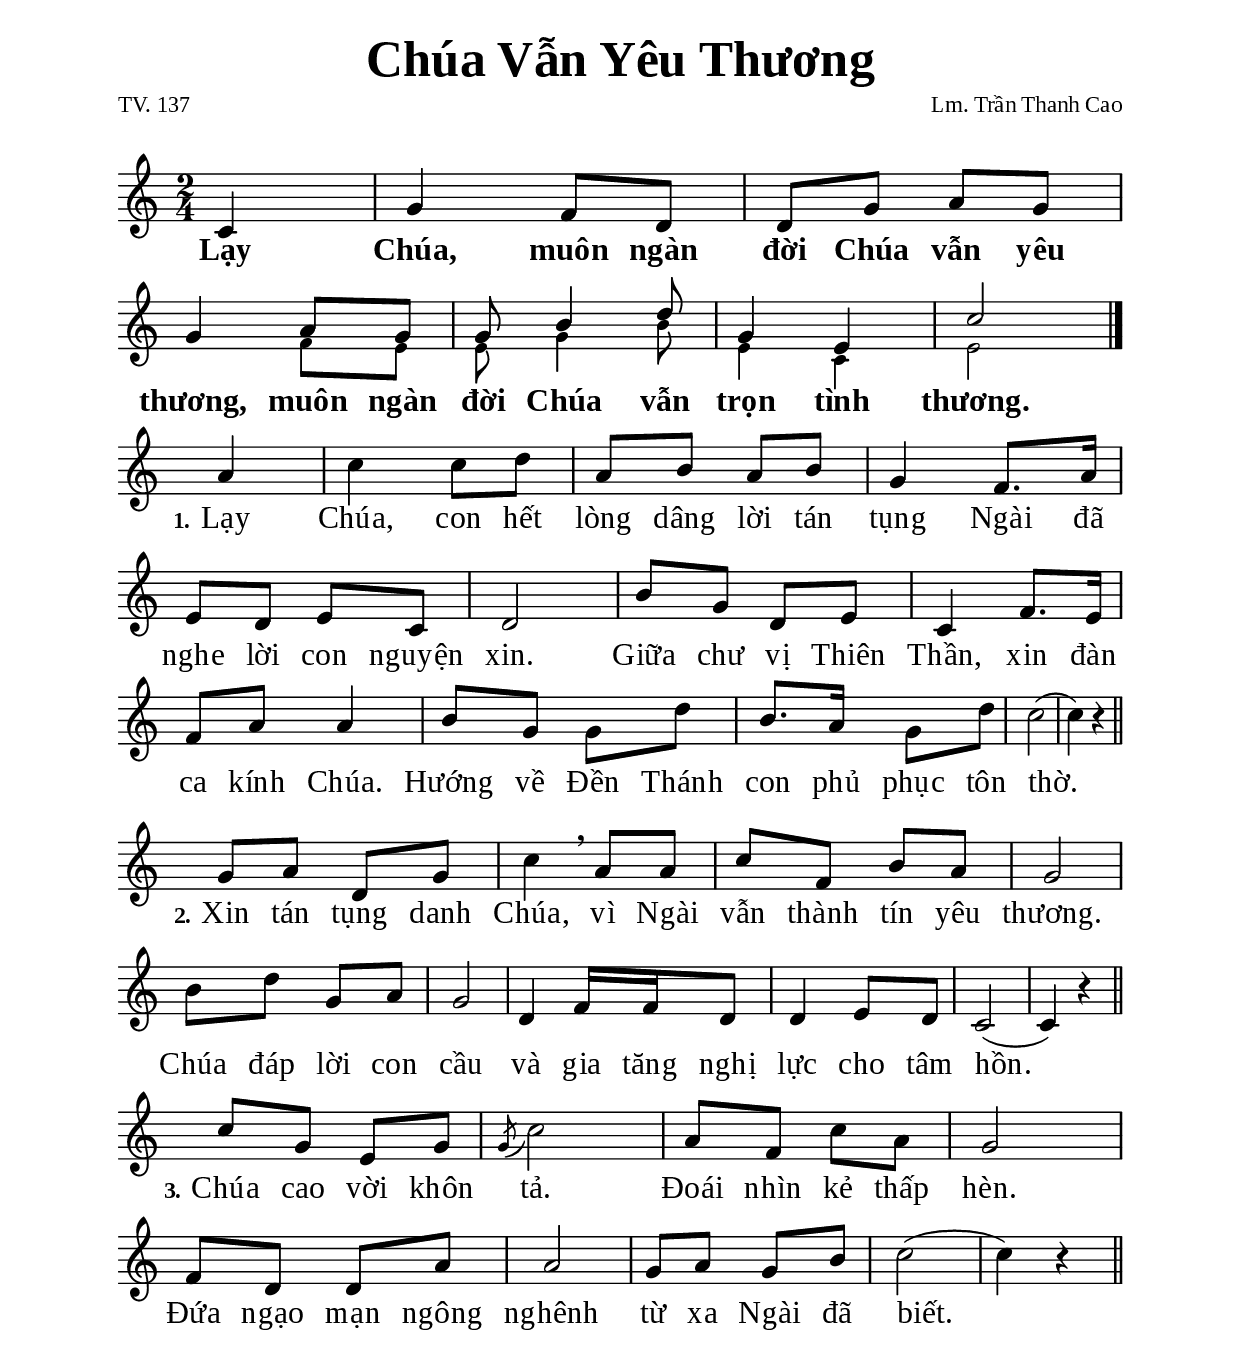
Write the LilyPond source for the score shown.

% Cài đặt chung
\version "2.20.0"
\include "english.ly"

\header {
  title = \markup { \fontsize #3 "Chúa Vẫn Yêu Thương" }
  poet = "TV. 137"
  composer = "Lm. Trần Thanh Cao"
  arranger = " "
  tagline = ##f
}

\paper {
  #(set-paper-size "a4")
  top-margin = 10\mm
  bottom-margin = 10\mm
  left-margin = 20\mm
  right-margin = 20\mm
  indent = #0
  #(define fonts
    (make-pango-font-tree
      "Liberation Serif"
      "Liberation Serif"
      "Liberation Serif"
      (/ 20 20)))
  page-count = #1
}

% Nhạc điệp khúc
nhacDiepKhucSop = \relative c' {
  \partial 4 c4 |
  g' f8 d |
  d g a g |
  g4 a8 g |
  g b4 d8 |
  g,4 e |
  c'2 \bar "|."
}

nhacDiepKhucBas = \relative c' {
  \override NoteHead.font-size = #-2
  \skip 4
  \skip 2
  \skip 2
  \skip 4 f8 e |
  e g4 b8 |
  e,4 c |
  e2
}

% Nhạc phiên khúc
nhacPhienKhucMot = \relative c'' {
  \partial 4 a4 |
  c c8 d |
  a b a b |
  g4 f8. a16 |
  e8 d e c |
  d2 |
  b'8 g d e |
  c4 f8. e16 |
  f8 a a4 |
  b8 g g d' |
  b8. a16 g8 d' |
  c2 ( |
  c4) r \bar "||"
}

nhacPhienKhucHai = \relative c'' {
  g8 a d, g |
  c4 \breathe a8 a |
  c f, b a |
  g2 |
  b8 d g, a |
  g2 |
  d4 f16 f d8 |
  d4 e8 d |
  c2 ( |
  c4) r \bar "||"
}

nhacPhienKhucBa = \relative c'' {
  c8 g e g |
  \acciaccatura g8 c2 |
  a8 f c' a |
  g2 |
  f8 d d a' |
  a2 |
  g8 a g b |
  c2 ( |
  c4) r \bar "||"
}

% Lời điệp khúc
loiDiepKhuc = \lyricmode {
  Lạy Chúa, muôn ngàn đời Chúa vẫn yêu thương,
  muôn ngàn đời Chúa vẫn trọn tình thương.
}

% Lời phiên khúc
loiPhienKhucMot = \lyricmode {
  \set stanza = #"1."
  Lạy Chúa, con hết lòng dâng lời tán tụng Ngài
  đã nghe lời con nguyện xin.
  Giữa chư vị Thiên Thần, xin đàn ca kính Chúa.
  Hướng về Đền Thánh con phủ phục tôn thờ.
}

loiPhienKhucHai = \lyricmode {
  \set stanza = #"2."
  Xin tán tụng danh Chúa,
  vì Ngài vẫn thành tín yêu thương.
  Chúa đáp lời con cầu
  và gia tăng nghị lực cho tâm hồn.
}

loiPhienKhucBa = \lyricmode {
  \set stanza = #"3."
  Chúa cao vời khôn tả.
  Đoái nhìn kẻ thấp hèn.
  Đứa ngạo mạn ngông nghênh
  từ xa Ngài đã biết.
}


% Dàn trang
\score {
  \new ChoirStaff <<
    \new Staff = diepKhuc \with {
        \consists "Merge_rests_engraver"
        \magnifyStaff #(magstep +1)
      }
      <<
      \new Voice = beSop {
        \voiceOne \key c \major \time 2/4 \nhacDiepKhucSop
      }
      \new Voice = beBas {
        \voiceTwo \key c \major \time 2/4 \nhacDiepKhucBas
      }
    >>
    \new Lyrics \lyricsto beSop \loiDiepKhuc
  >>
  \layout {
    \override Lyrics.LyricText.font-series = #'bold
    \override Lyrics.LyricText.font-size = #+3
    \override Lyrics.LyricSpace.minimum-distance = #2.0
    \override Score.BarNumber.break-visibility = ##(#f #f #f)
  }
}

\score {
  \new ChoirStaff <<
    \new Staff = phienKhuc \with {
        \magnifyStaff #(magstep +1)
      }
      <<
      \new Voice = beSop {
        \key c \major \time 2/4 \nhacPhienKhucMot
      }
    >>
    \new Lyrics \lyricsto beSop \loiPhienKhucMot
  >>
  \layout {
    \override Staff.TimeSignature.transparent = ##t
    \override Lyrics.LyricText.font-size = #+3
    \override Lyrics.LyricSpace.minimum-distance = #2.0
    \override Score.BarNumber.break-visibility = ##(#f #f #f)
  } 
}

\score {
  \new ChoirStaff <<
    \new Staff = phienKhuc \with {
        \magnifyStaff #(magstep +1)
      }
      <<
      \new Voice = beSop {
        \key c \major \time 2/4 \nhacPhienKhucHai
      }
    >>
    \new Lyrics \lyricsto beSop \loiPhienKhucHai
  >>
  \layout {
    \override Staff.TimeSignature.transparent = ##t
    \override Lyrics.LyricText.font-size = #+3
    \override Lyrics.LyricSpace.minimum-distance = #2.0
    \override Score.BarNumber.break-visibility = ##(#f #f #f)
  } 
}

\score {
  \new ChoirStaff <<
    \new Staff = phienKhuc \with {
        \magnifyStaff #(magstep +1)
      }
      <<
      \new Voice = beSop {
        \key c \major \time 2/4 \nhacPhienKhucBa
      }
    >>
    \new Lyrics \lyricsto beSop \loiPhienKhucBa
  >>
  \layout {
    \override Staff.TimeSignature.transparent = ##t
    \override Lyrics.LyricText.font-size = #+3
    \override Lyrics.LyricSpace.minimum-distance = #2.0
    \override Score.BarNumber.break-visibility = ##(#f #f #f)
  } 
}
